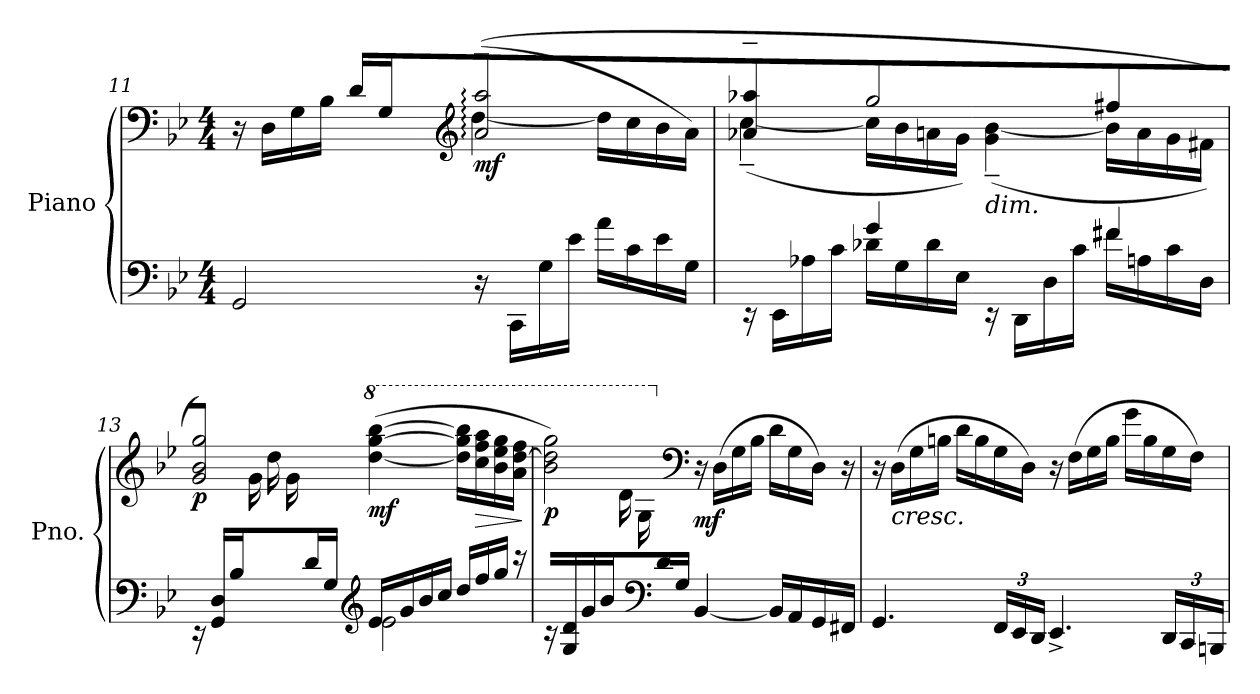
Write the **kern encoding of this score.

**kern	**kern	**dynam
*part1	*part1	*part1
*staff2	*staff1	*staff1/2
*I"Piano	*	*
*I'Pno.	*	*
!!LO:LB:g=z
*clefF4	*clefF4	*
*k[b-e-]	*k[b-e-]	*
*M4/4	*M4/4	*
=11	=11	=11
*^	*^	*
4.ryy	2GG/	16r	2ryy	.
.	.	(>16D\LL	.	.
.	.	16G\	.	.
.	.	16B-\JJ	.	.
.	.	16d\LL	.	.
.	.	16G\	.	.
16D/	.	8ryy	.	.
16GG/JJ)	.	.	.	.
*	*	*clefG2	*	*
!	!	!	!	!LO:DY:b
2ryy	16r	(>(<2a/:~ 2aa/:~	[4dd\	mf
.	16CC\LL	.	.	.
.	16G\	.	.	.
.	16e-\JJ	.	.	.
.	16a\LL	.	16dd\LL]	.
.	16c\	.	16cc\	.
.	16e-\	.	16b-\	.
.	16G\JJ	.	16a\JJ)	.
=12	=12	=12	=12	=12
16rEE	4rbyy	4a-X/~ 4aa-X/~	(<[4cc~\	.
16EE-\LL	.	.	.	.
16A-X\	.	.	.	.
16c\JJ	.	.	.	.
16d-X\LL	4g/	2gg/	16cc\LL]	.
16G\	.	.	16b-\	.
16d-\	.	.	16an\	.
16E-\JJ	.	.	16g\JJ)	.
!	!	!	!LO:TX:b:i:t=dim.	!
16rEE	4rbyy	.	(<4g\~ [4b-\~	.
16DD\LL	.	.	.	.
16D\	.	.	.	.
16c\JJ	.	.	.	.
16f#X\LL	4f#/	4ff#X/	16b-\LL]	.
16An\	.	.	16a\	.
16c\	.	.	16g\	.
16D\JJ	.	.	16f#X\JJ)	.
!!LO:PB:g=z	!!
=13	=13	=13	=13	=13
!	!	!	!	!LO:DY:b
16rEE	2ryy	2g\ 2b-\ 2gg\)	8.ryy	p
16GG/ 16D/LL	.	.	.	.
16B-/	.	.	.	.
8.ryy	.	.	16g\JJ	.
.	.	.	16dd\LL	.
.	.	.	16g\	.
16d/	.	.	2ryy	.
16G/JJ	.	.	.	.
*clefG2	*	*	*	*
*	*	*8va	*	*
!	!	!	!	!LO:DY:b
16e-/LL	2e-\	(>[4ddd\ [4ggg\ [4bbb-\	.	mf
16g/	.	.	.	.
16b-/	.	.	.	.
16cc/JJ	.	.	.	.
16dd/LL	.	16ddd\] 16ggg\] 16bbb-\]LL	.	.
!	!	!	!	!LO:HP:b
16ff/	.	16ccc\ 16fff\ 16aaa\	.	>
16gg/JJ	.	16bb-\ 16eee-\ 16ggg\	8ryy	.
16r	.	16aa\ [16ddd\ 16fff\JJ	.	.
*v	*v	*	*	*
*	*v	*v	*
.	.	]
=14	=14	=14
*	*^	*
!	!	!	!LO:DY:b
16r	2bb-\ 2ddd\] 2ggg\)	4ryy	p
16G/ 16d/LL	.	.	.
16g/	.	.	.
16b-/JJ	.	.	.
8ryy	.	16dd\LL	.
.	.	16g\	.
*clefF4	*	*	*
16d/	.	2ryy	.
16G/JJ	.	.	.
*	*clefF4	*	*
*	*X8va	*	*
!	!	!	!LO:DY:b
[4BB-/	16r	.	mf
.	(>16D\LL	.	.
.	16G\	.	.
.	16B-\JJ	.	.
16BB-/LL]	16d\LL	.	.
16AA/	16G\	.	.
16GG/	16D\JJ)	8ryy	.
16FF#X/JJ	16r	.	.
*	*v	*v	*
!!LO:LB:g=z
=15	=15	=15
4.GG/	16r	.
!	!LO:TX:b:i:t=cresc.	!
.	(>16D\LL	.
.	16G\	.
.	16Bn\JJ	.
.	16d\LL	.
.	16B\	.
*Xbrackettup	*	*
24FF/LL	16G\	.
24EE-/	.	.
.	16D\JJ)	.
24DD/JJ	.	.
4.EE-^/	16r	.
.	(>16F\LL	.
.	16G\	.
.	16B\JJ	.
.	16g\LL	.
.	16B\	.
24DD/LL	16G\	.
24CC/	.	.
.	16F\JJ)	.
24BBBn/JJ	.	.
=	=	=
*-	*-	*-
